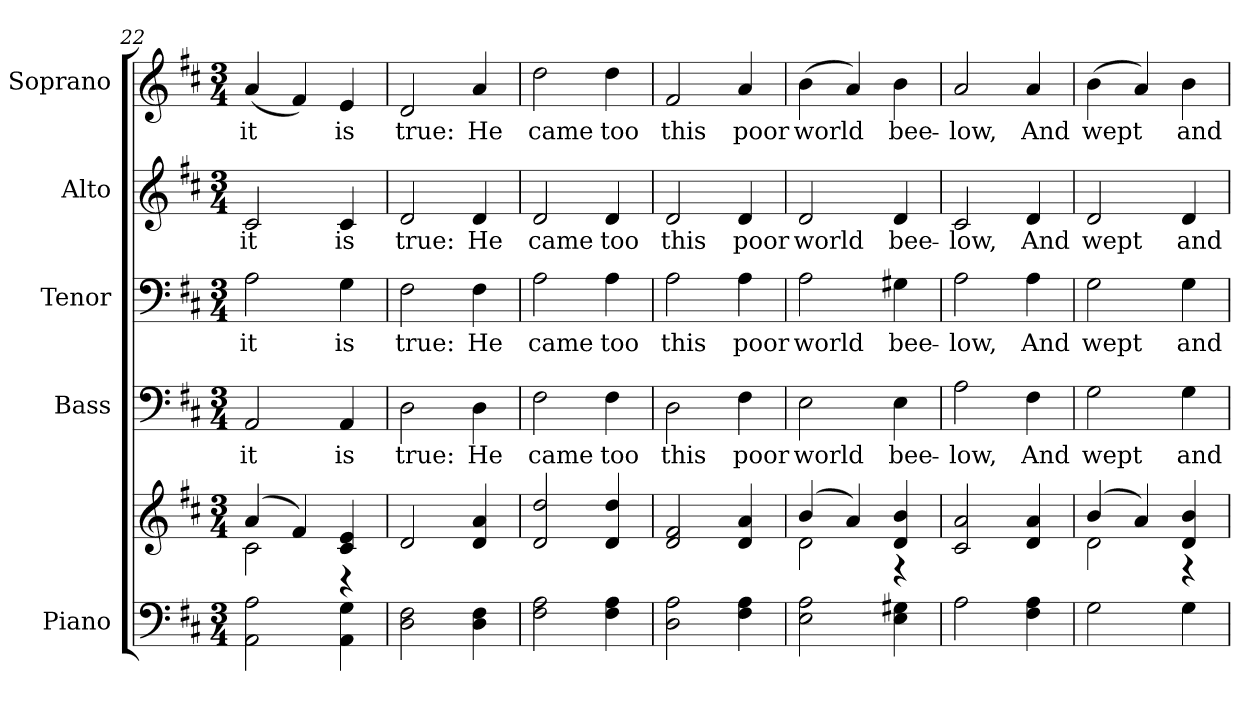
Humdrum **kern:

**kern	**kern	**kern	**text	**kern	**text	**kern	**text	**kern	**text
*part5	*part5	*part4	*part4	*part3	*part3	*part2	*part2	*part1	*part1
*staff6	*staff5	*staff4	*staff4	*staff3	*staff3	*staff2	*staff2	*staff1	*staff1
*I"Piano	*	*I"Bass	*	*I"Tenor	*	*I"Alto	*	*I"Soprano	*
*I'Pno.	*	*I'B.	*	*I'T.	*	*I'A.	*	*I'S.	*
!!LO:LB:g=z
*clefF4	*clefG2	*clefF4	*	*clefF4	*	*clefG2	*	*clefG2	*
*k[f#c#]	*k[f#c#]	*k[f#c#]	*	*k[f#c#]	*	*k[f#c#]	*	*k[f#c#]	*
*D:	*D:	*D:	*	*D:	*	*D:	*	*D:	*
*M3/4	*M3/4	*M3/4	*	*M3/4	*	*M3/4	*	*M3/4	*
=22	=22	=22	=22	=22	=22	=22	=22	=22	=22
*	*^	*	*	*	*	*	*	*	*
!	!	!	!	!LO:LY:b:color=#000000	!	!	!	!	!	!
!	!	!	!	!	!	!LO:LY:b:color=#000000	!	!	!	!
!	!	!	!	!	!	!	!	!LO:LY:b:color=#000000	!	!
!	!	!	!	!	!	!	!	!	!	!LO:LY:b:color=#000000
2AAi\ 2Ai	(4ai/	2c#i\	2AAi/	it	2Ai\	it	2c#i/	it	(4ai/	it
.	4f#i/)	.	.	.	.	.	.	.	4f#i/)	.
!	!	!	!	!LO:LY:b:color=#000000	!	!	!	!	!	!
!	!	!	!	!	!	!LO:LY:b:color=#000000	!	!	!	!
!	!	!	!	!	!	!	!	!LO:LY:b:color=#000000	!	!
!	!	!	!	!	!	!	!	!	!	!LO:LY:b:color=#000000
4AAi\ 4Gi	4c#i/ 4ei	4r	4AAi/	is	4Gi\	is	4c#i/	is	4ei/	is
*	*v	*v	*	*	*	*	*	*	*	*
=23	=23	=23	=23	=23	=23	=23	=23	=23	=23
*	*^	*	*	*	*	*	*	*	*
!	!	!	!	!LO:LY:b:color=#000000	!	!	!	!	!	!
*	*v	*v	*	*	*	*	*	*	*	*
*	*^	*	*	*	*	*	*	*	*
!	!	!	!	!	!	!LO:LY:b:color=#000000	!	!	!	!
*	*v	*v	*	*	*	*	*	*	*	*
*	*^	*	*	*	*	*	*	*	*
!	!	!	!	!	!	!	!	!LO:LY:b:color=#000000	!	!
*	*v	*v	*	*	*	*	*	*	*	*
*	*^	*	*	*	*	*	*	*	*
!	!	!	!	!	!	!	!	!	!	!LO:LY:b:color=#000000
*	*v	*v	*	*	*	*	*	*	*	*
2Di\ 2F#i	2di/	2Di\	true:	2F#i\	true:	2di/	true:	2di/	true:
!	!	!	!LO:LY:b:color=#000000	!	!	!	!	!	!
!	!	!	!	!	!LO:LY:b:color=#000000	!	!	!	!
!	!	!	!	!	!	!	!LO:LY:b:color=#000000	!	!
!	!	!	!	!	!	!	!	!	!LO:LY:b:color=#000000
4Di\ 4F#i	4di/ 4ai	4Di\	He	4F#i\	He	4di/	He	4ai/	He
!!LO:PB:g=z
=24	=24	=24	=24	=24	=24	=24	=24	=24	=24
!	!	!	!LO:LY:b:color=#000000	!	!	!	!	!	!
!	!	!	!	!	!LO:LY:b:color=#000000	!	!	!	!
!	!	!	!	!	!	!	!LO:LY:b:color=#000000	!	!
!	!	!	!	!	!	!	!	!	!LO:LY:b:color=#000000
2F#i\ 2Ai	2di/ 2ddi	2F#i\	came	2Ai\	came	2di/	came	2ddi\	came
!	!	!	!LO:LY:b:color=#000000	!	!	!	!	!	!
!	!	!	!	!	!LO:LY:b:color=#000000	!	!	!	!
!	!	!	!	!	!	!	!LO:LY:b:color=#000000	!	!
!	!	!	!	!	!	!	!	!	!LO:LY:b:color=#000000
4F#i\ 4Ai	4di/ 4ddi	4F#i\	too	4Ai\	too	4di/	too	4ddi\	too
=25	=25	=25	=25	=25	=25	=25	=25	=25	=25
!	!	!	!LO:LY:b:color=#000000	!	!	!	!	!	!
!	!	!	!	!	!LO:LY:b:color=#000000	!	!	!	!
!	!	!	!	!	!	!	!LO:LY:b:color=#000000	!	!
!	!	!	!	!	!	!	!	!	!LO:LY:b:color=#000000
2Di\ 2Ai	2di/ 2f#i	2Di\	this	2Ai\	this	2di/	this	2f#i/	this
!	!	!	!LO:LY:b:color=#000000	!	!	!	!	!	!
!	!	!	!	!	!LO:LY:b:color=#000000	!	!	!	!
!	!	!	!	!	!	!	!LO:LY:b:color=#000000	!	!
!	!	!	!	!	!	!	!	!	!LO:LY:b:color=#000000
4F#i\ 4Ai	4di/ 4ai	4F#i\	poor	4Ai\	poor	4di/	poor	4ai/	poor
!!LO:LB:g=z
=26	=26	=26	=26	=26	=26	=26	=26	=26	=26
*	*^	*	*	*	*	*	*	*	*
!	!	!	!	!LO:LY:b:color=#000000	!	!	!	!	!	!
!	!	!	!	!	!	!LO:LY:b:color=#000000	!	!	!	!
!	!	!	!	!	!	!	!	!LO:LY:b:color=#000000	!	!
!	!	!	!	!	!	!	!	!	!	!LO:LY:b:color=#000000
2Ei\ 2Ai	(4bi/	2di\	2Ei\	world	2Ai\	world	2di/	world	(4bi\	world
.	4ai/)	.	.	.	.	.	.	.	4ai/)	.
!	!	!	!	!LO:LY:b:color=#000000	!	!	!	!	!	!
!	!	!	!	!	!	!LO:LY:b:color=#000000	!	!	!	!
!	!	!	!	!	!	!	!	!LO:LY:b:color=#000000	!	!
!	!	!	!	!	!	!	!	!	!	!LO:LY:b:color=#000000
4Ei\ 4G#Xi	4di/ 4bi	4r	4Ei\	bee-	4G#Xi\	bee-	4di/	bee-	4bi\	bee-
*	*v	*v	*	*	*	*	*	*	*	*
=27	=27	=27	=27	=27	=27	=27	=27	=27	=27
*	*^	*	*	*	*	*	*	*	*
!	!	!	!	!LO:LY:b:color=#000000	!	!	!	!	!	!
*	*v	*v	*	*	*	*	*	*	*	*
*	*^	*	*	*	*	*	*	*	*
!	!	!	!	!	!	!LO:LY:b:color=#000000	!	!	!	!
*	*v	*v	*	*	*	*	*	*	*	*
*	*^	*	*	*	*	*	*	*	*
!	!	!	!	!	!	!	!	!LO:LY:b:color=#000000	!	!
*	*v	*v	*	*	*	*	*	*	*	*
*	*^	*	*	*	*	*	*	*	*
!	!	!	!	!	!	!	!	!	!	!LO:LY:b:color=#000000
*	*v	*v	*	*	*	*	*	*	*	*
2Ai\	2c#i/ 2ai	2Ai\	-low,	2Ai\	-low,	2c#i/	-low,	2ai/	-low,
!	!	!	!LO:LY:b:color=#000000	!	!	!	!	!	!
!	!	!	!	!	!LO:LY:b:color=#000000	!	!	!	!
!	!	!	!	!	!	!	!LO:LY:b:color=#000000	!	!
!	!	!	!	!	!	!	!	!	!LO:LY:b:color=#000000
4F#i\ 4Ai	4di/ 4ai	4F#i\	And	4Ai\	And	4di/	And	4ai/	And
!!LO:PB:g=z
=28	=28	=28	=28	=28	=28	=28	=28	=28	=28
*	*^	*	*	*	*	*	*	*	*
!	!	!	!	!LO:LY:b:color=#000000	!	!	!	!	!	!
!	!	!	!	!	!	!LO:LY:b:color=#000000	!	!	!	!
!	!	!	!	!	!	!	!	!LO:LY:b:color=#000000	!	!
!	!	!	!	!	!	!	!	!	!	!LO:LY:b:color=#000000
2Gi\	(4bi/	2di\	2Gi\	wept	2Gi\	wept	2di/	wept	(4bi\	wept
.	4ai/)	.	.	.	.	.	.	.	4ai/)	.
!	!	!	!	!LO:LY:b:color=#000000	!	!	!	!	!	!
!	!	!	!	!	!	!LO:LY:b:color=#000000	!	!	!	!
!	!	!	!	!	!	!	!	!LO:LY:b:color=#000000	!	!
!	!	!	!	!	!	!	!	!	!	!LO:LY:b:color=#000000
4Gi\	4di/ 4bi	4r	4Gi\	and	4Gi\	and	4di/	and	4bi\	and
*	*v	*v	*	*	*	*	*	*	*	*
=	=	=	=	=	=	=	=	=	=
*-	*-	*-	*-	*-	*-	*-	*-	*-	*-
